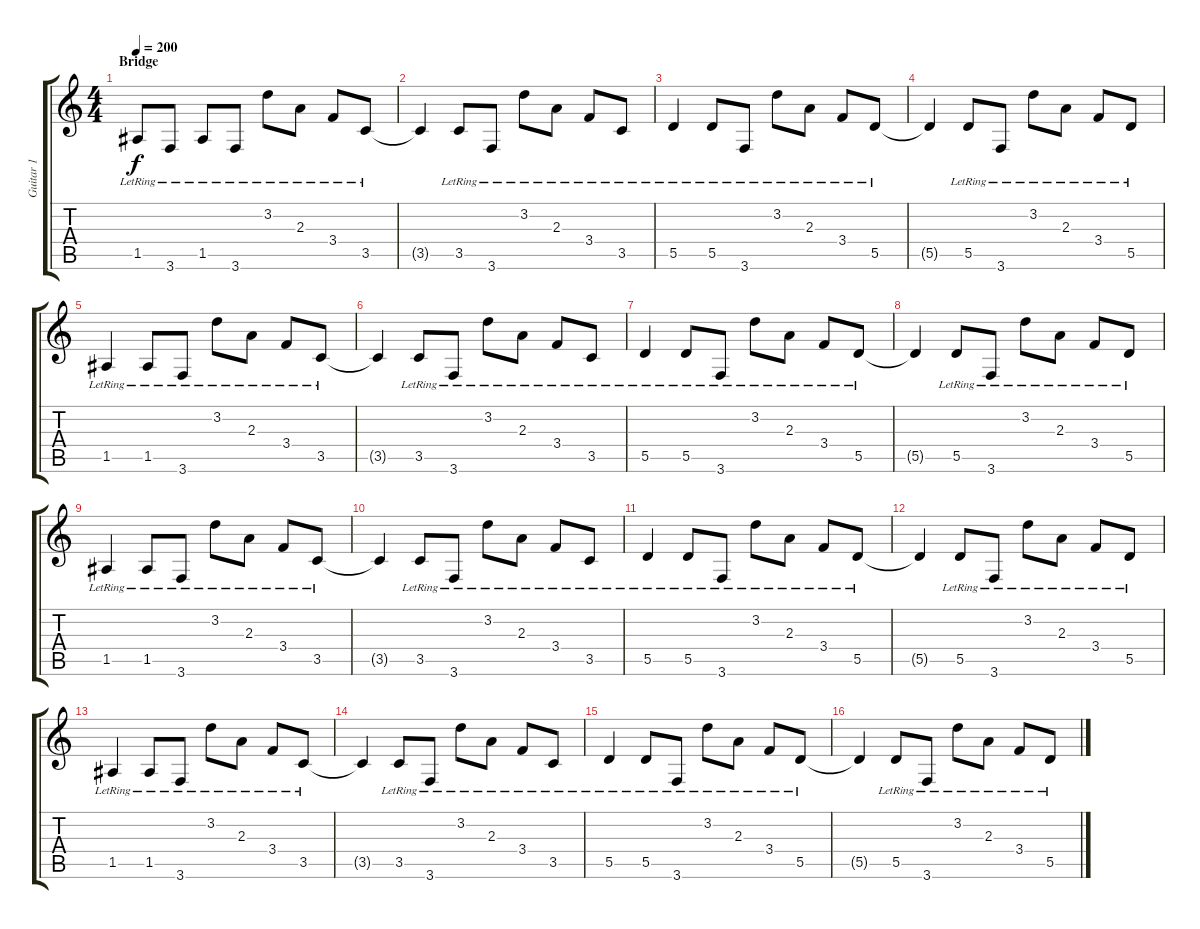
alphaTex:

\track ("Guitar 1" "Guitar 1") {instrument distortionguitar}
\staff {score tabs}
\tuning (E4 B3 G3 D3 A2 D2) {hide}
\ts (4 4)
\section ("" "Bridge")
\tempo 200
\clef g2
\ks c
1.5{lr}.8{dy f instrument electricguitarclean} 3.6{lr}.8 1.5{lr}.8 3.6{lr}.8 3.2{lr}.8 2.3{lr}.8 3.4{lr}.8 3.5{lr}.8 |
3.5{t}.4 3.5{lr}.8 3.6{lr}.8 3.2{lr}.8 2.3{lr}.8 3.4{lr}.8 3.5{lr}.8 |
5.5{lr}.4 5.5{lr}.8 3.6{lr}.8 3.2{lr}.8 2.3{lr}.8 3.4{lr}.8 5.5{lr}.8 |
5.5{t}.4 5.5{lr}.8 3.6{lr}.8 3.2{lr}.8 2.3{lr}.8 3.4{lr}.8 5.5{lr}.8 |
1.5{lr}.4 1.5{lr}.8 3.6{lr}.8 3.2{lr}.8 2.3{lr}.8 3.4{lr}.8 3.5{lr}.8 |
3.5{t}.4 3.5{lr}.8 3.6{lr}.8 3.2{lr}.8 2.3{lr}.8 3.4{lr}.8 3.5{lr}.8 |
5.5{lr}.4 5.5{lr}.8 3.6{lr}.8 3.2{lr}.8 2.3{lr}.8 3.4{lr}.8 5.5{lr}.8 |
5.5{t}.4 5.5{lr}.8 3.6{lr}.8 3.2{lr}.8 2.3{lr}.8 3.4{lr}.8 5.5{lr}.8 |
1.5{lr}.4 1.5{lr}.8 3.6{lr}.8 3.2{lr}.8 2.3{lr}.8 3.4{lr}.8 3.5{lr}.8 |
3.5{t}.4 3.5{lr}.8 3.6{lr}.8 3.2{lr}.8 2.3{lr}.8 3.4{lr}.8 3.5{lr}.8 |
5.5{lr}.4 5.5{lr}.8 3.6{lr}.8 3.2{lr}.8 2.3{lr}.8 3.4{lr}.8 5.5{lr}.8 |
5.5{t}.4 5.5{lr}.8 3.6{lr}.8 3.2{lr}.8 2.3{lr}.8 3.4{lr}.8 5.5{lr}.8 |
1.5{lr}.4 1.5{lr}.8 3.6{lr}.8 3.2{lr}.8 2.3{lr}.8 3.4{lr}.8 3.5{lr}.8 |
3.5{t}.4 3.5{lr}.8 3.6{lr}.8 3.2{lr}.8 2.3{lr}.8 3.4{lr}.8 3.5{lr}.8 |
5.5{lr}.4 5.5{lr}.8 3.6{lr}.8 3.2{lr}.8 2.3{lr}.8 3.4{lr}.8 5.5{lr}.8 |
5.5{t}.4 5.5{lr}.8 3.6{lr}.8 3.2{lr}.8 2.3{lr}.8 3.4{lr}.8 5.5{lr}.8
